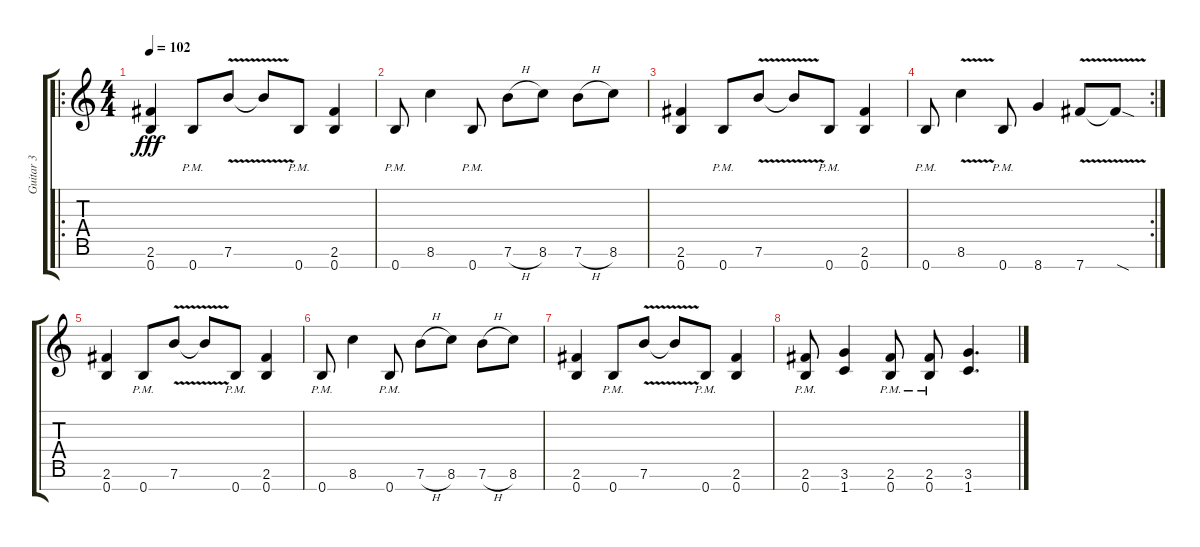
\track ("Guitar 3" "Guitar 3") {instrument distortionguitar}
\staff {score tabs}
\tuning (E4 B3 G3 D3 A2 E2 B1) {hide}
\ro
\ts (4 4)
\tempo 102
\clef g2
\ks c
(2.6 0.7).4{ot 8vb dy fff} 0.7{pm}.8{ot 8vb} 7.6{v}.8{ot 8vb} 7.6{v t}.8{ot 8vb} 0.7{pm}.8{ot 8vb} (2.6 0.7).4{ot 8vb} |
0.7{pm}.8{ot 8vb} 8.6.4{ot 8vb} 0.7{pm}.8{ot 8vb} 7.6{h}.8{ot 8vb} 8.6.8{ot 8vb} 7.6{h}.8{ot 8vb} 8.6.8{ot 8vb} |
(2.6 0.7).4{ot 8vb} 0.7{pm}.8{ot 8vb} 7.6{v}.8{ot 8vb} 7.6{v t}.8{ot 8vb} 0.7{pm}.8{ot 8vb} (2.6 0.7).4{ot 8vb} |
\rc 2
0.7{pm}.8{ot 8vb} 8.6{v}.4{ot 8vb} 0.7{pm}.8{ot 8vb} 8.7.4{ot 8vb} 7.7{v}.8{ot 8vb} 7.7{sod t}.8{ot 8vb} |
(2.6 0.7).4{ot 8vb} 0.7{pm}.8{ot 8vb} 7.6{v}.8{ot 8vb} 7.6{v t}.8{ot 8vb} 0.7{pm}.8{ot 8vb} (2.6 0.7).4{ot 8vb} |
0.7{pm}.8{ot 8vb} 8.6.4{ot 8vb} 0.7{pm}.8{ot 8vb} 7.6{h}.8{ot 8vb} 8.6.8{ot 8vb} 7.6{h}.8{ot 8vb} 8.6.8{ot 8vb} |
(2.6 0.7).4{ot 8vb} 0.7{pm}.8{ot 8vb} 7.6{v}.8{ot 8vb} 7.6{v t}.8{ot 8vb} 0.7{pm}.8{ot 8vb} (2.6 0.7).4{ot 8vb} |
(2.6{pm} 0.7{pm}).8{ot 8vb} (3.6 1.7).4{ot 8vb} (2.6{pm} 0.7{pm}).8{ot 8vb} (2.6{pm} 0.7{pm}).8{ot 8vb} (3.6 1.7).4{d ot 8vb}
